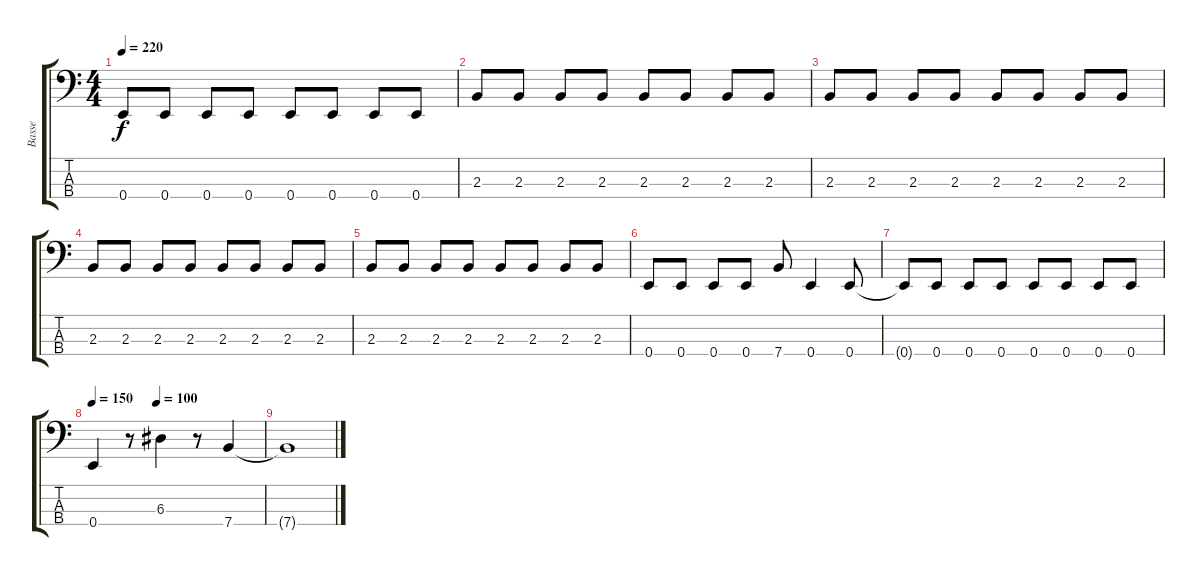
\track ("Basse" "Basse") {instrument electricbasspick}
\staff {score tabs}
\tuning (G2 D2 A1 E1) {hide}
\ts (4 4)
\tempo 220
\clef f4
\ks c
0.4{t}.8{dy f} 0.4.8 0.4.8 0.4.8 0.4.8 0.4.8 0.4.8 0.4.8 |
2.3.8 2.3.8 2.3.8 2.3.8 2.3.8 2.3.8 2.3.8 2.3.8 |
2.3.8 2.3.8 2.3.8 2.3.8 2.3.8 2.3.8 2.3.8 2.3.8 |
2.3.8 2.3.8 2.3.8 2.3.8 2.3.8 2.3.8 2.3.8 2.3.8 |
2.3.8 2.3.8 2.3.8 2.3.8 2.3.8 2.3.8 2.3.8 2.3.8 |
0.4.8 0.4.8 0.4.8 0.4.8 7.4.8 0.4.4 0.4.8 |
0.4{t}.8 0.4.8 0.4.8 0.4.8 0.4.8 0.4.8 0.4.8 0.4.8 |
\tempo 150
\tempo (100 0.375)
0.4.4 r.8 6.3.4 r.8 7.4.4 |
7.4{t}.1
